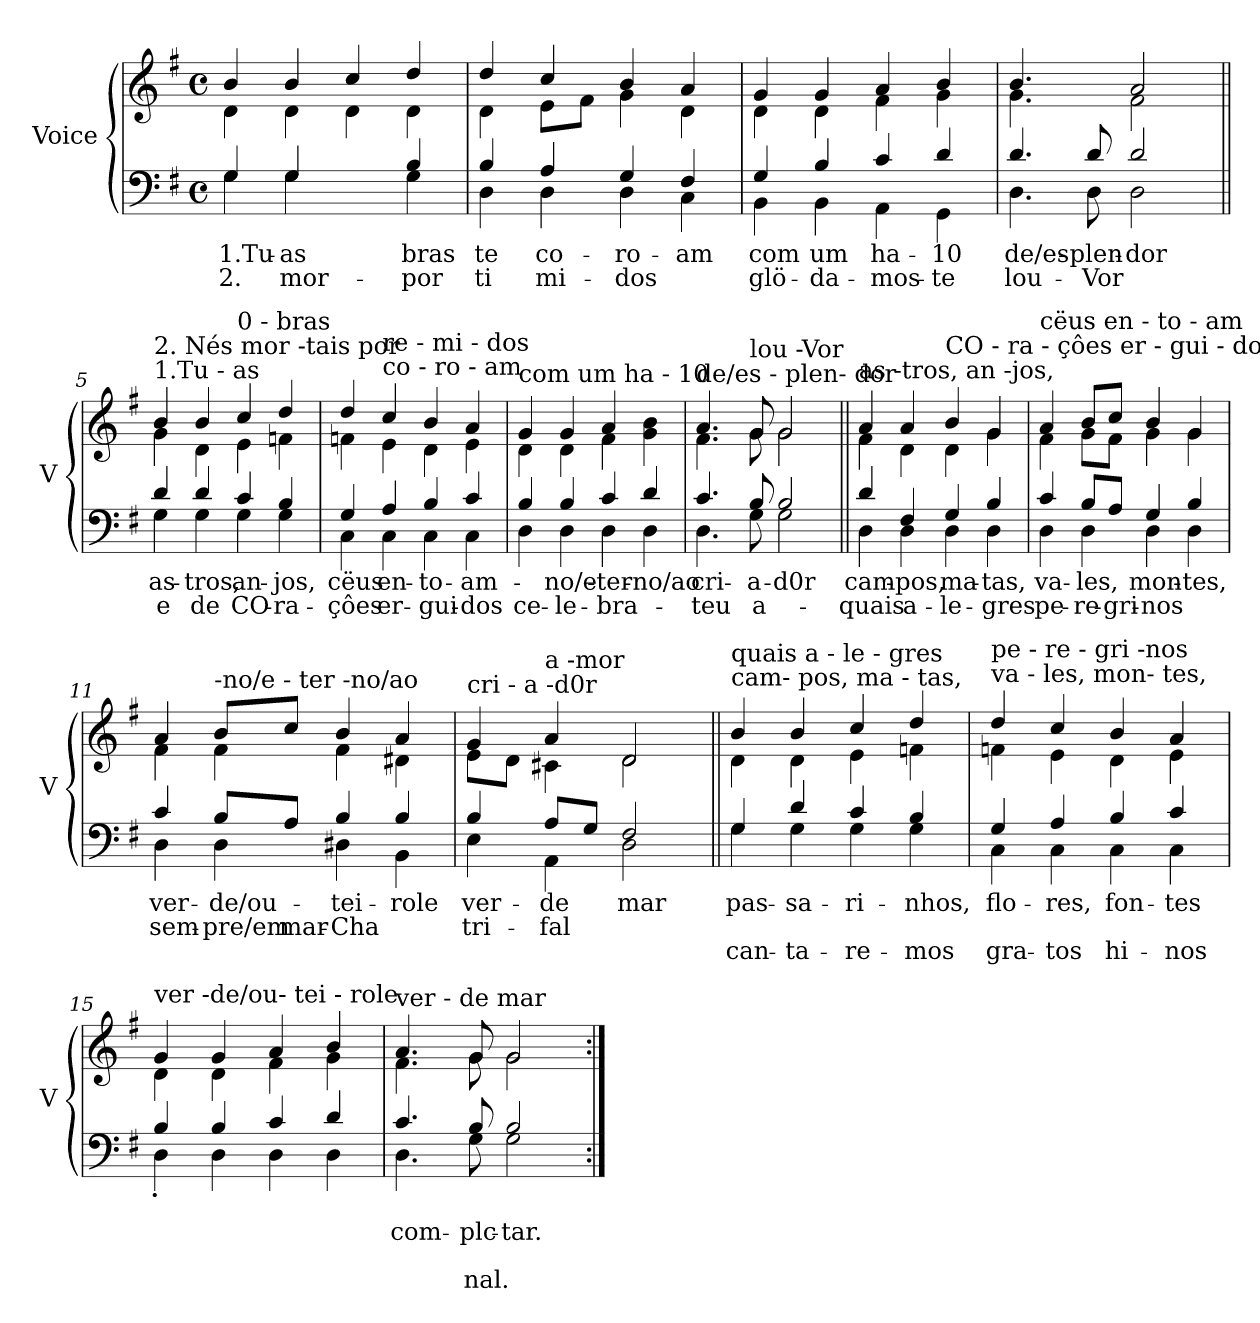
**kern	**text	**text	**text	**text	**kern
*part2	*part2	*part2	*part2	*part2	*part1
*staff2	*staff2	*staff2	*staff2	*staff2	*staff1
*I"Voice	*	*	*	*	*I"Voice
*I'V	*	*	*	*	*I'V
*clefF4	*	*	*	*	*clefG2
*k[f#]	*	*	*	*	*k[f#]
*M4/4	*	*	*	*	*M4/4
*met(c)	*	*	*	*	*met(c)
=1	=1	=1	=1	=1	=1
!	!	!LO:LY:b	!	!	!
*^	*	*	*	*	*
!	!	!LO:LY:b	!LO:LY:b	!	!	!
*	*	*	*	*	*	*^
4G/	4G\	1.Tu-	2.	.	.	4b/	4d\
!	!	!LO:LY:b	!LO:LY:b	!	!	!	!
!	!	!LO:LY:b	!LO:LY:b	!	!	!	!
4G/	4G\	-as	mor-	.	.	4b/	4d\
4ryy	4ryy	.	.	.	.	4cc/	4d\
!	!	!LO:LY:b	!LO:LY:b	!	!	!	!
4B/	4G\	-bras	por	.	.	4dd/	4d\
=2	=2	=2	=2	=2	=2	=2	=2
!	!	!	!LO:LY:b	!	!	!	!
!	!	!LO:LY:b	!LO:LY:b	!	!	!	!
4B/	4D\	te	ti	.	.	4dd/	4d\
!	!	!	!LO:LY:b	!	!	!	!
!	!	!LO:LY:b	!	!	!	!	!
4A/	4D\	co-	-mi-	.	.	4cc/	8e\L
.	.	.	.	.	.	.	8f#\J
!	!	!	!LO:LY:b	!	!	!	!
!	!	!LO:LY:b	!	!	!	!	!
4G/	4D\	-ro-	-dos	.	.	4b/	4g\
!	!	!LO:LY:b	!	!	!	!	!
4F#/	4C\	-am	.	.	.	4a/	4d\
=3	=3	=3	=3	=3	=3	=3	=3
!	!	!	!LO:LY:b	!	!	!	!
!	!	!LO:LY:b	!LO:LY:b	!	!	!	!
4G/	4BB\	com	glö-	.	.	4g/	4d\
!	!	!	!LO:LY:b	!	!	!	!
!	!	!LO:LY:b	!	!	!	!	!
4B/	4BB\	um	da-	.	.	4g/	4d\
!	!	!	!LO:LY:b	!	!	!	!
!	!	!LO:LY:b	!	!	!	!	!
4c/	4AA\	ha-	-mos-	.	.	4a/	4f#\
!	!	!	!LO:LY:b	!	!	!	!
!	!	!LO:LY:b	!	!	!	!	!
4d/	4GG\	-10	-te	.	.	4b/	4g\
=4	=4	=4	=4	=4	=4	=4	=4
!	!	!	!LO:LY:b	!	!	!	!
!	!	!LO:LY:b	!	!	!	!	!
4.d/	4.D\	de/es-	lou-	.	.	4.b/	4.g\
!	!	!LO:LY:b	!LO:LY:b	!	!	!	!
8d/	8D\	-plen-	-Vor	.	.	8ryy	8ryy
!	!	!LO:LY:b	!	!	!	!	!
2d/	2D\	-dor	.	.	.	2a/	2f#\
!!LO:LB:g=z	!!
=5||	=5||	=5||	=5||	=5||	=5||	=5||	=5||
!	!	!	!	!	!	!LO:TX:a:t=1.Tu - as	!
!	!	!	!	!	!	!LO:TX:a:t=2. Nés mor -tais por	!
!	!	!LO:LY:b	!LO:LY:b	!	!	!	!
4d/	4G\	as-	e	.	.	4b/	4g\
!	!	!LO:LY:b	!LO:LY:b	!	!	!	!
4d/	4G\	-tros,	de	.	.	4b/	4d\
!	!	!	!	!	!	!LO:TX:a:t=0 - bras	!
!	!	!LO:LY:b	!LO:LY:b	!	!	!	!
4c/	4G\	an-	CO-	.	.	4cc/	4e\
!	!	!LO:LY:b	!LO:LY:b	!	!	!	!
4B/	4G\	-jos,	-ra-	.	.	4dd/	4fn\
=6	=6	=6	=6	=6	=6	=6	=6
!	!	!LO:LY:b	!LO:LY:b	!	!	!	!
4G/	4C\	cëus	-çôes	.	.	4dd/	4fn\
!	!	!	!	!	!	!LO:TX:a:t=co - ro - am	!
!	!	!	!	!	!	!LO:TX:a:t=re - mi - dos	!
!	!	!LO:LY:b	!LO:LY:b	!	!	!	!
4A/	4C\	en-	er-	.	.	4cc/	4e\
!	!	!LO:LY:b	!LO:LY:b	!	!	!	!
4B/	4C\	-to-	-gui-	.	.	4b/	4d\
!	!	!LO:LY:b	!LO:LY:b	!	!	!	!
4c/	4C\	-am-	-dos	.	.	4a/	4e\
=7	=7	=7	=7	=7	=7	=7	=7
!	!	!	!	!	!	!LO:TX:a:t=com um ha - 10	!
!	!	!	!LO:LY:b	!	!	!	!
4B/	4D\	.	ce-	.	.	4g/	4d\
!	!	!LO:LY:b	!LO:LY:b	!	!	!	!
4B/	4D\	-no/e-	-le-	.	.	4g/	4d\
!	!	!	!LO:LY:b	!	!	!	!
!	!	!LO:LY:b	!LO:LY:b	!	!	!	!
4c/	4D\	-ter-	-bra-	.	.	4a/	4f#\
!	!	!LO:LY:b	!	!	!	!	!
4d/	4D\	-no/ao	.	.	.	4ryy	4g\ 4b\
=8	=8	=8	=8	=8	=8	=8	=8
!	!	!	!	!	!	!LO:TX:a:t=de/es - plen- dor	!
!	!	!LO:LY:b	!LO:LY:b	!	!	!	!
4.c/	4.D\	cri-	teu	.	.	4.a/	4.f#\
!	!	!	!	!	!	!LO:TX:a:t=lou -Vor	!
!	!	!	!LO:LY:b	!	!	!	!
!	!	!LO:LY:b	!LO:LY:b	!	!	!	!
8B/	8G\	-a-	a-	.	.	8g/	8g\
!	!	!LO:LY:b	!	!	!	!	!
2B/	2G\	-d0r	.	.	.	2g/	2g\
!!LO:LB:g=z	!!
=9||	=9||	=9||	=9||	=9||	=9||	=9||	=9||
!	!	!	!	!	!	!LO:TX:a:t=as -tros, an -jos,	!
!	!	!LO:LY:b	!LO:LY:b	!	!	!	!
4d/	4D\	cam-	quais	.	.	4a/	4f#\
!	!	!LO:LY:b	!LO:LY:b	!	!	!	!
4F#/	4D\	-pos,	a-	.	.	4a/	4d\
!	!	!	!	!	!	!LO:TX:a:t=CO - ra - çôes er - gui - dos	!
!	!	!LO:LY:b	!LO:LY:b	!	!	!	!
4G/	4D\	ma-	-le-	.	.	4b/	4d\
!	!	!LO:LY:b	!LO:LY:b	!	!	!	!
4B/	4D\	-tas,	-gres	.	.	4g/	4g\
=10	=10	=10	=10	=10	=10	=10	=10
!	!	!	!	!	!	!LO:TX:a:t=cëus en - to - am	!
!	!	!LO:LY:b	!LO:LY:b	!	!	!	!
4c/	4D\	va-	pe-	.	.	4a/	4f#\
!	!	!LO:LY:b	!LO:LY:b	!	!	!	!
8B/L	4D\	-les,	-re-	.	.	8b/L	8g\L
!	!	!	!LO:LY:b	!	!	!	!
8A/J	.	.	-gri-	.	.	8cc/J	8f#\J
!	!	!	!LO:LY:b	!	!	!	!
!	!	!LO:LY:b	!	!	!	!	!
4G/	4D\	mon-	-nos	.	.	4b/	4g\
!	!	!LO:LY:b	!	!	!	!	!
4B/	4D\	-tes,	.	.	.	4g/	4g\
=11	=11	=11	=11	=11	=11	=11	=11
!	!	!LO:LY:b	!LO:LY:b	!	!	!	!
4c/	4D\	ver-	sem-	.	.	4a/	4f#\
!	!	!	!	!	!	!LO:TX:a:t=-no/e - ter -no/ao	!
!	!	!LO:LY:b	!LO:LY:b	!	!	!	!
8B/L	4D\	-de/ou-	-pre/em	.	.	8b/L	4f#\
!	!	!	!LO:LY:b	!	!	!	!
8A/J	.	.	mar-	.	.	8cc/J	.
!	!	!	!LO:LY:b	!	!	!	!
!	!	!LO:LY:b	!	!	!	!	!
4B/	4D#X\	-tei-	-Cha	.	.	4b/	4f#\
!	!	!LO:LY:b	!	!	!	!	!
4B/	4BB\	-role	.	.	.	4a/	4d#X\
=12	=12	=12	=12	=12	=12	=12	=12
!	!	!	!	!	!	!LO:TX:a:t=cri - a -d0r	!
!	!	!	!LO:LY:b	!	!	!	!
!	!	!LO:LY:b	!LO:LY:b	!	!	!	!
4B/	4E\	ver-	tri-	.	.	4g/	8e\L
.	.	.	.	.	.	.	8d\J
!	!	!	!	!	!	!LO:TX:a:t=a -mor	!
!	!	!	!LO:LY:b	!	!	!	!
!	!	!LO:LY:b	!	!	!	!	!
8A/L	4AA\	-de	-fal	.	.	4a/	4c#X\
8G/J	.	.	.	.	.	.	.
!	!	!LO:LY:b	!	!	!	!	!
2F#/	2D\	mar	.	.	.	2d/	2d\
!!LO:LB:g=z	!!
=13||	=13||	=13||	=13||	=13||	=13||	=13||	=13||
!	!	!	!	!	!	!LO:TX:a:t=cam- pos, ma - tas,	!
!	!	!	!	!	!	!LO:TX:a:t=quais a - le - gres	!
!	!	!LO:LY:b	!	!LO:LY:b	!	!	!
4G/	4G\	pas-	.	can-	.	4b/	4d\
!	!	!LO:LY:b	!	!LO:LY:b	!	!	!
4d/	4G\	-sa-	.	-ta-	.	4b/	4d\
!	!	!LO:LY:b	!	!LO:LY:b	!	!	!
4c/	4G\	-ri-	.	-re-	.	4cc/	4e\
!	!	!LO:LY:b	!	!LO:LY:b	!	!	!
4B/	4G\	-nhos,	.	-mos	.	4dd/	4fn\
=14	=14	=14	=14	=14	=14	=14	=14
!	!	!	!	!	!	!LO:TX:a:t=va - les, mon- tes,	!
!	!	!	!	!	!	!LO:TX:a:t=pe - re - gri -nos	!
!	!	!LO:LY:b	!	!LO:LY:b	!	!	!
4G/	4C\	ﬂo-	.	gra-	.	4dd/	4fn\
!	!	!LO:LY:b	!	!LO:LY:b	!	!	!
4A/	4C\	-res,	.	-tos	.	4cc/	4e\
!	!	!LO:LY:b	!	!LO:LY:b	!	!	!
4B/	4C\	fon-	.	hi-	.	4b/	4d\
!	!	!LO:LY:b	!	!LO:LY:b	!	!	!
4c/	4C\	-tes	.	-nos	.	4a/	4e\
=15	=15	=15	=15	=15	=15	=15	=15
!	!	!	!	!	!	!LO:TX:a:t=ver -de/ou- tei - role	!
4B/	4D'<\	.	.	.	.	4g/	4d\
4B/	4D\	.	.	.	.	4g/	4d\
4c/	4D\	.	.	.	.	4a/	4f#\
4d/	4D\	.	.	.	.	4b/	4g\
=16	=16	=16	=16	=16	=16	=16	=16
!	!	!	!	!	!	!LO:TX:a:t=ver - de mar	!
!	!	!	!LO:LY:b	!	!	!	!
4.c/	4.D\	.	com-	.	.	4.a/	4.f#\
!	!	!	!LO:LY:b	!	!LO:LY:b	!	!
8B/	8G\	.	-plc-	.	-nal.	8g/	8g\
!	!	!	!LO:LY:b	!	!	!	!
2B/	2G\	.	-tar.	.	.	2g/	2g\
*v	*v	*	*	*	*	*	*
*	*	*	*	*	*v	*v
=:|!	=:|!	=:|!	=:|!	=:|!	=:|!
*-	*-	*-	*-	*-	*-
